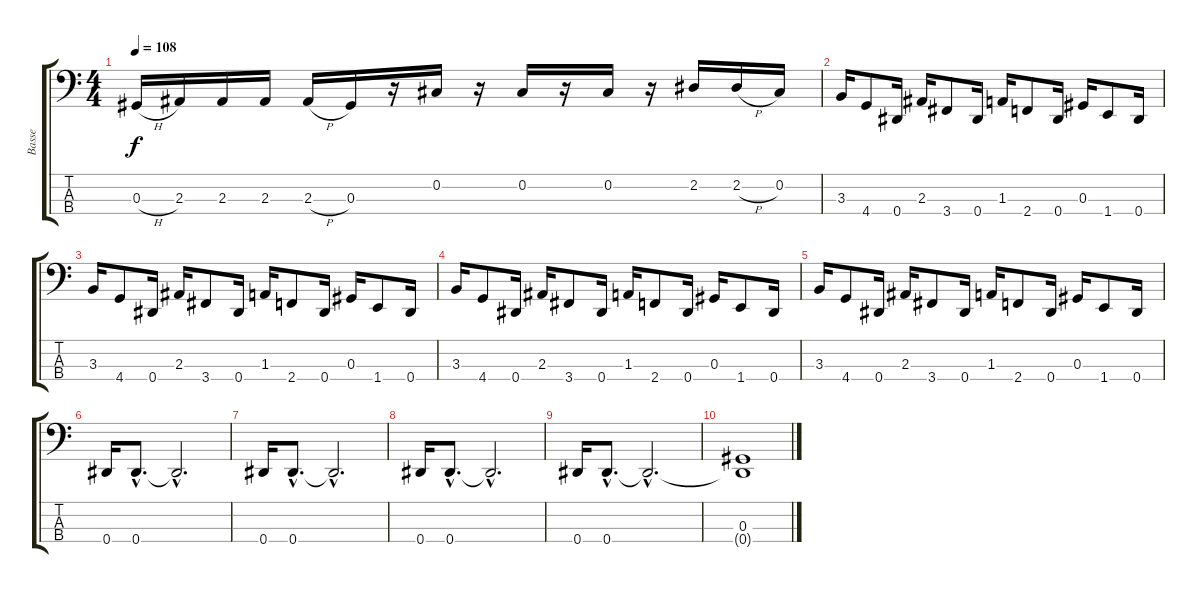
\track ("Basse" "Basse") {instrument electricbassfinger}
\staff {score tabs}
\tuning (Gb2 Db2 Ab1 Eb1) {hide}
\ts (4 4)
\tempo 108
\clef f4
\ks c
0.3{h}.16{dy f} 2.3.16 2.3.16 2.3.16 2.3{h}.16 0.3.16 r.16 0.2.16 r.16 0.2.16 r.16 0.2.16 r.16 2.2.16 2.2{h}.16 0.2.16 |
3.3.16 4.4.8 0.4.16 2.3.16 3.4.8 0.4.16 1.3.16 2.4.8 0.4.16 0.3.16 1.4.8 0.4.16 |
3.3.16 4.4.8 0.4.16 2.3.16 3.4.8 0.4.16 1.3.16 2.4.8 0.4.16 0.3.16 1.4.8 0.4.16 |
3.3.16 4.4.8 0.4.16 2.3.16 3.4.8 0.4.16 1.3.16 2.4.8 0.4.16 0.3.16 1.4.8 0.4.16 |
3.3.16 4.4.8 0.4.16 2.3.16 3.4.8 0.4.16 1.3.16 2.4.8 0.4.16 0.3.16 1.4.8 0.4.16 |
0.4.16 0.4{hac}.8{d} 0.4{hac t}.2{d} |
0.4.16 0.4{hac}.8{d} 0.4{hac t}.2{d} |
0.4.16 0.4{hac}.8{d} 0.4{hac t}.2{d} |
0.4.16 0.4{hac}.8{d} 0.4{hac t}.2{d} |
(0.3 0.4{t}).1
